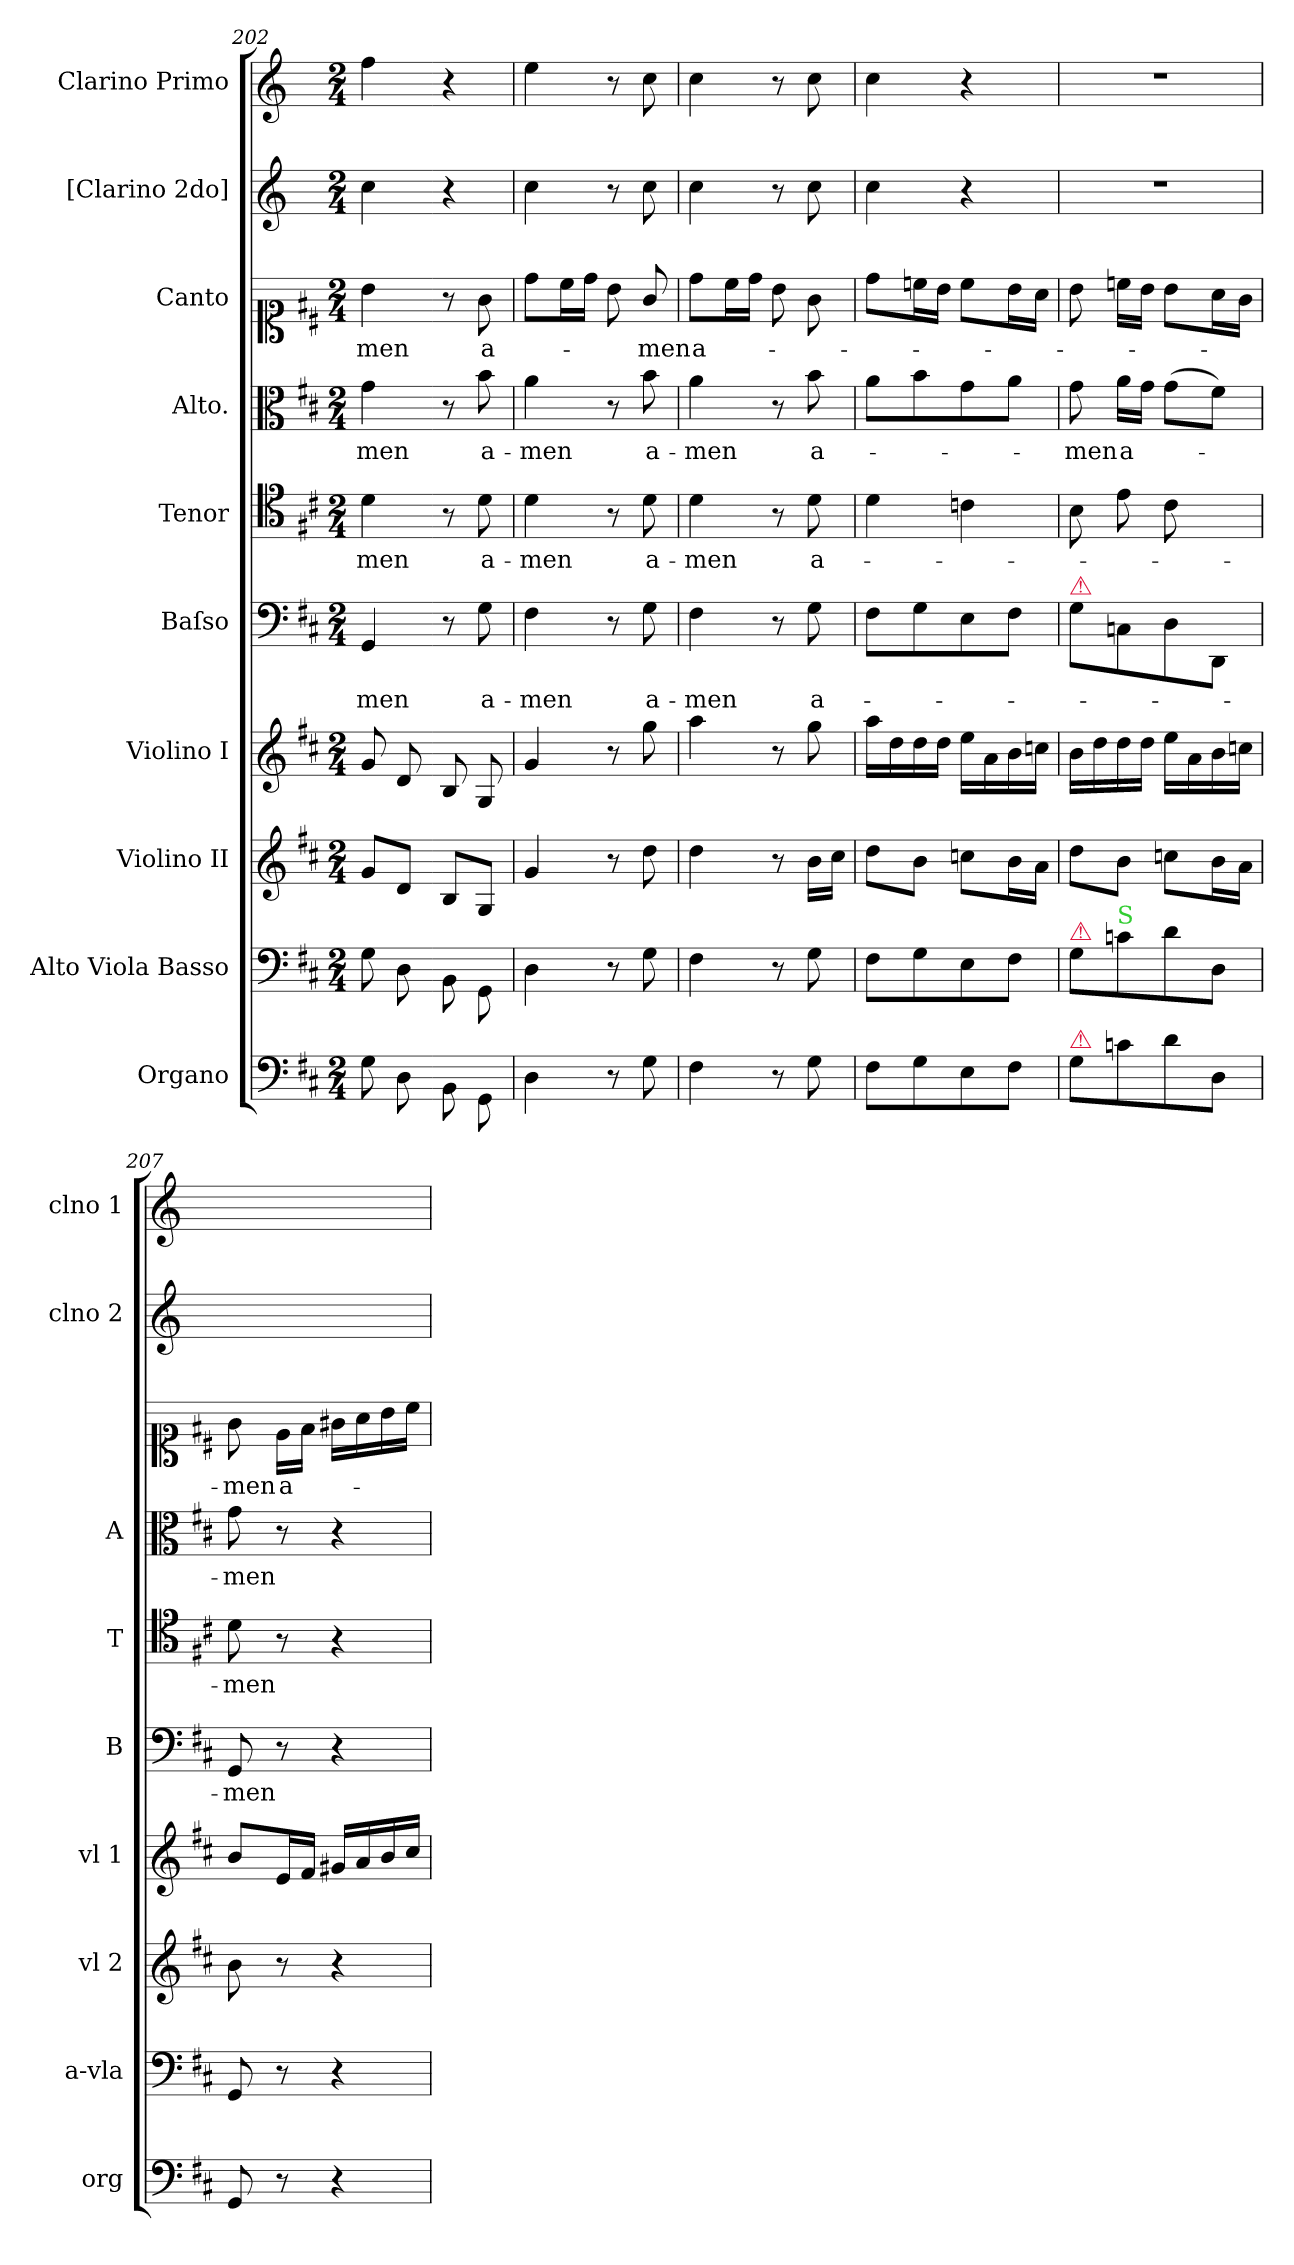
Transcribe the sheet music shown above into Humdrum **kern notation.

**kern	**kern	**kern	**kern	**kern	**text	**kern	**text	**kern	**text	**kern	**text	**kern	**kern
*part10	*part9	*part8	*part7	*part6	*part6	*part5	*part5	*part4	*part4	*part3	*part3	*part2	*part1
*staff10	*staff9	*staff8	*staff7	*staff6	*staff6	*staff5	*staff5	*staff4	*staff4	*staff3	*staff3	*staff2	*staff1
*I"Organo	*I"Alto Viola Basso	*I"Violino II	*I"Violino I	*I"Baſso	*	*I"Tenor	*	*I"Alto.	*	*I"Canto	*	*I"[Clarino 2do]	*I"Clarino Primo
*I'org	*I'a-vla	*I'vl 2	*I'vl 1	*I'B	*	*I'T	*	*I'A	*	*	*	*I'clno 2	*I'clno 1
*clefF4	*clefF4	*clefG2	*clefG2	*clefF4	*	*clefC4	*	*clefC3	*	*clefC1	*	*clefG2	*clefG2
*	*	*	*	*	*	*	*	*	*	*	*	*ITrd-1c-2	*ITrd-1c-2
*k[f#c#]	*k[f#c#]	*k[f#c#]	*k[f#c#]	*k[f#c#]	*	*k[f#c#]	*	*k[f#c#]	*	*k[f#c#]	*	*k[f#c#]	*k[f#c#]
*	*	*	*	*	*	*	*	*	*	*	*	*D:	*D:
*M2/4	*M2/4	*M2/4	*M2/4	*M2/4	*	*M2/4	*	*M2/4	*	*M2/4	*	*M2/4	*M2/4
=202	=202	=202	=202	=202	=202	=202	=202	=202	=202	=202	=202	=202	=202
8G\	8G\	8g/L	8g/	4GG/	-men	4d\	-men	4g\	-men	4b\	-men	4dd\	4gg\
8D\	8D\	8d/J	8d/	.	.	.	.	.	.	.	.	.	.
=-	=-	=-	=-	=-	=-	=-	=-	=-	=-	=-	=-	=-	=-
8BB\	8BB\	8B/L	8B/	8r	.	8r	.	8r	.	8r	.	4r	4r
8GG\	8GG\	8G/J	8G/	8G\	a-	8d\	a-	8b\	a-	8g\	a-	.	.
=203	=203	=203	=203	=203	=203	=203	=203	=203	=203	=203	=203	=203	=203
4D\	4D\	4g/	4g/	4F#\	-men	4d\	-men	4a\	-men	8dd\L	.	4dd\	4ff#\
.	.	.	.	.	.	.	.	.	.	16cc#\L	.	.	.
.	.	.	.	.	.	.	.	.	.	16dd\JJ	.	.	.
8r	8r	8r	8r	8r	.	8r	.	8r	.	8b\	.	8r	8r
!	!	!	!	!	!LO:LY:i	!	!LO:LY:i	!	!	!	!	!	!
8G\	8G\	8dd\	8gg\	8G\	a-	8d\	a-	8b\	a-	8g/	-men	8dd\	8dd\
=204	=204	=204	=204	=204	=204	=204	=204	=204	=204	=204	=204	=204	=204
!	!	!	!	!	!LO:LY:i	!	!LO:LY:i	!	!	!	!	!	!
4F#\	4F#\	4dd\	4aa\	4F#\	-men	4d\	-men	4a\	-men	8dd\L	a-	4dd\	4dd\
.	.	.	.	.	.	.	.	.	.	16cc#\L	.	.	.
.	.	.	.	.	.	.	.	.	.	16dd\JJ	.	.	.
8r	8r	8r	8r	8r	.	8r	.	8r	.	8b\	.	8r	8r
!	!	!	!	!	!LO:LY:i	!	!LO:LY:i	!	!LO:LY:i	!	!	!	!
8G\	8G\	16b\LL	8gg\	8G\	a-	8d\	a-	8b\	a-	8g\	.	8dd\	8dd\
.	.	16cc#\JJ	.	.	.	.	.	.	.	.	.	.	.
=205	=205	=205	=205	=205	=205	=205	=205	=205	=205	=205	=205	=205	=205
8F#\L	8F#\L	8dd\L	16aa\LL	8F#\L	.	4d\	.	8a\L	.	8dd\L	.	4dd\	4dd\
.	.	.	16dd\	.	.	.	.	.	.	.	.	.	.
8G\	8G\	8b\J	16dd\	8G\	.	.	.	8b\	.	16ccn\L	.	.	.
.	.	.	16dd\JJ	.	.	.	.	.	.	16b\JJ	.	.	.
8E\	8E\	8ccn\L	16ee\LL	8E\	.	4cn\	.	8g\	.	8cc\L	.	4r	4r
.	.	.	16a\	.	.	.	.	.	.	.	.	.	.
8F#\J	8F#\J	16b\L	16b\	8F#\J	.	.	.	8a\J	.	16b\L	.	.	.
.	.	16a\JJ	16ccn\JJ	.	.	.	.	.	.	16a\JJ	.	.	.
=206	=206	=206	=206	=206	=206	=206	=206	=206	=206	=206	=206	=206	=206
!	!	!	!	!LO:TX:a:color=crimson:t=⚠	!	!	!	!	!	!	!	!	!
!	!LO:TX:a:color=crimson:t=⚠	!	!	!	!	!	!	!	!	!	!	!	!
!LO:TX:a:color=crimson:t=⚠	!	!	!	!	!	!	!	!	!	!	!	!	!
!	!	!	!	!	!	!	!	!	!LO:LY:i	!	!	!LO:N:vis=1	!LO:N:vis=1
8G\L	8G\L	8dd\L	16b\LL	8G\L	.	8B\	.	8g\	-men	8b\	.	2r	2r
.	.	.	16dd\	.	.	.	.	.	.	.	.	.	.
!	!LO:TX:a:color=limegreen:t=S	!	!	!	!	!	!	!	!	!	!	!	!
!	!	!	!	!	!	!	!	!	!LO:LY:i	!	!	!	!
8cn\	8cn	8b\J	16dd\	8Cn\	.	8e\	.	16a\LL	a-	16ccn\LL	.	.	.
.	.	.	16dd\JJ	.	.	.	.	16g\JJ	.	16b\JJ	.	.	.
8d\	8d\	8ccn\L	16ee\LL	8D\	.	8c#\	.	(8g\L	.	8b\L	.	.	.
.	.	.	16a\	.	.	.	.	.	.	.	.	.	.
8D/J	8D/J	16b\L	16b\	8DD/J	.	8ryy	.	8f#\J)	.	16a\L	.	.	.
.	.	16a\JJ	16ccn\JJ	.	.	.	.	.	.	16g\JJ	.	.	.
=207	=207	=207	=207	=207	=207	=207	=207	=207	=207	=207	=207	=207	=207
!	!	!	!	!	!LO:LY:i	!	!	!	!LO:LY:i	!	!	!	!
8GG/	8GG/	8b\	8b/L	8GG/	-men	8d\	-men	8g\	-men	8g\	-men	2ryy	2ryy
8r	8r	8r	16e/L	8r	.	8r	.	8r	.	16e\LL	a-	.	.
.	.	.	16f#/JJ	.	.	.	.	.	.	16f#\JJ	.	.	.
4r	4r	4r	16g#X/LL	4r	.	4r	.	4r	.	16g#X\LL	.	.	.
.	.	.	16a/	.	.	.	.	.	.	16a\	.	.	.
.	.	.	16b/	.	.	.	.	.	.	16b\	.	.	.
.	.	.	16cc#/JJ	.	.	.	.	.	.	16cc#\JJ	.	.	.
=	=	=	=	=	=	=	=	=	=	=	=	=	=
*-	*-	*-	*-	*-	*-	*-	*-	*-	*-	*-	*-	*-	*-
